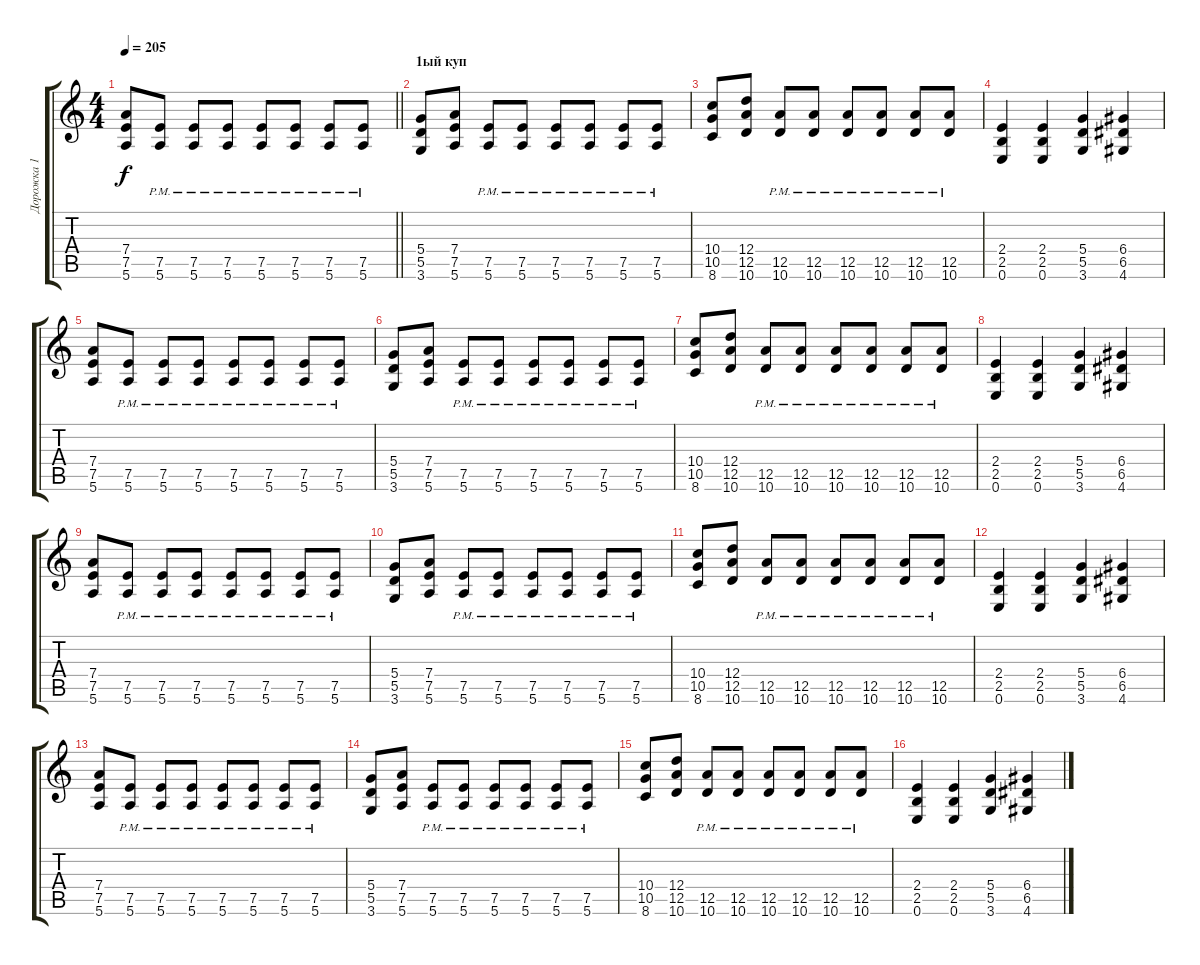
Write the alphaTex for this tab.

\track ("Дорожка 1" "Дорожка 1") {instrument distortionguitar}
\staff {score tabs}
\tuning (E4 B3 G3 D3 A2 E2) {hide}
\ts (4 4)
\tempo 205
\clef g2
\barLineRight lightlight
\ks c
(7.4 7.5 5.6).8{dy f} (7.5{pm} 5.6{pm}).8 (7.5{pm} 5.6{pm}).8 (7.5{pm} 5.6{pm}).8 (7.5{pm} 5.6{pm}).8 (7.5{pm} 5.6{pm}).8 (7.5{pm} 5.6{pm}).8 (7.5{pm} 5.6{pm}).8 |
\section ("" "1ый куп")
(5.4 5.5 3.6).8 (7.4 7.5 5.6).8 (7.5{pm} 5.6{pm}).8 (7.5{pm} 5.6{pm}).8 (7.5{pm} 5.6{pm}).8 (7.5{pm} 5.6{pm}).8 (7.5{pm} 5.6{pm}).8 (7.5{pm} 5.6{pm}).8 |
(10.4 10.5 8.6).8 (12.4 12.5 10.6).8 (12.5{pm} 10.6{pm}).8 (12.5{pm} 10.6{pm}).8 (12.5{pm} 10.6{pm}).8 (12.5{pm} 10.6{pm}).8 (12.5{pm} 10.6{pm}).8 (12.5{pm} 10.6{pm}).8 |
(2.4 2.5 0.6).4 (2.4 2.5 0.6).4 (5.4 5.5 3.6).4 (6.4 6.5 4.6).4 |
(7.4 7.5 5.6).8 (7.5{pm} 5.6{pm}).8 (7.5{pm} 5.6{pm}).8 (7.5{pm} 5.6{pm}).8 (7.5{pm} 5.6{pm}).8 (7.5{pm} 5.6{pm}).8 (7.5{pm} 5.6{pm}).8 (7.5{pm} 5.6{pm}).8 |
(5.4 5.5 3.6).8 (7.4 7.5 5.6).8 (7.5{pm} 5.6{pm}).8 (7.5{pm} 5.6{pm}).8 (7.5{pm} 5.6{pm}).8 (7.5{pm} 5.6{pm}).8 (7.5{pm} 5.6{pm}).8 (7.5{pm} 5.6{pm}).8 |
(10.4 10.5 8.6).8 (12.4 12.5 10.6).8 (12.5{pm} 10.6{pm}).8 (12.5{pm} 10.6{pm}).8 (12.5{pm} 10.6{pm}).8 (12.5{pm} 10.6{pm}).8 (12.5{pm} 10.6{pm}).8 (12.5{pm} 10.6{pm}).8 |
(2.4 2.5 0.6).4 (2.4 2.5 0.6).4 (5.4 5.5 3.6).4 (6.4 6.5 4.6).4 |
(7.4 7.5 5.6).8 (7.5{pm} 5.6{pm}).8 (7.5{pm} 5.6{pm}).8 (7.5{pm} 5.6{pm}).8 (7.5{pm} 5.6{pm}).8 (7.5{pm} 5.6{pm}).8 (7.5{pm} 5.6{pm}).8 (7.5{pm} 5.6{pm}).8 |
(5.4 5.5 3.6).8 (7.4 7.5 5.6).8 (7.5{pm} 5.6{pm}).8 (7.5{pm} 5.6{pm}).8 (7.5{pm} 5.6{pm}).8 (7.5{pm} 5.6{pm}).8 (7.5{pm} 5.6{pm}).8 (7.5{pm} 5.6{pm}).8 |
(10.4 10.5 8.6).8 (12.4 12.5 10.6).8 (12.5{pm} 10.6{pm}).8 (12.5{pm} 10.6{pm}).8 (12.5{pm} 10.6{pm}).8 (12.5{pm} 10.6{pm}).8 (12.5{pm} 10.6{pm}).8 (12.5{pm} 10.6{pm}).8 |
(2.4 2.5 0.6).4 (2.4 2.5 0.6).4 (5.4 5.5 3.6).4 (6.4 6.5 4.6).4 |
(7.4 7.5 5.6).8 (7.5{pm} 5.6{pm}).8 (7.5{pm} 5.6{pm}).8 (7.5{pm} 5.6{pm}).8 (7.5{pm} 5.6{pm}).8 (7.5{pm} 5.6{pm}).8 (7.5{pm} 5.6{pm}).8 (7.5{pm} 5.6{pm}).8 |
(5.4 5.5 3.6).8 (7.4 7.5 5.6).8 (7.5{pm} 5.6{pm}).8 (7.5{pm} 5.6{pm}).8 (7.5{pm} 5.6{pm}).8 (7.5{pm} 5.6{pm}).8 (7.5{pm} 5.6{pm}).8 (7.5{pm} 5.6{pm}).8 |
(10.4 10.5 8.6).8 (12.4 12.5 10.6).8 (12.5{pm} 10.6{pm}).8 (12.5{pm} 10.6{pm}).8 (12.5{pm} 10.6{pm}).8 (12.5{pm} 10.6{pm}).8 (12.5{pm} 10.6{pm}).8 (12.5{pm} 10.6{pm}).8 |
(2.4 2.5 0.6).4 (2.4 2.5 0.6).4 (5.4 5.5 3.6).4 (6.4 6.5 4.6).4
